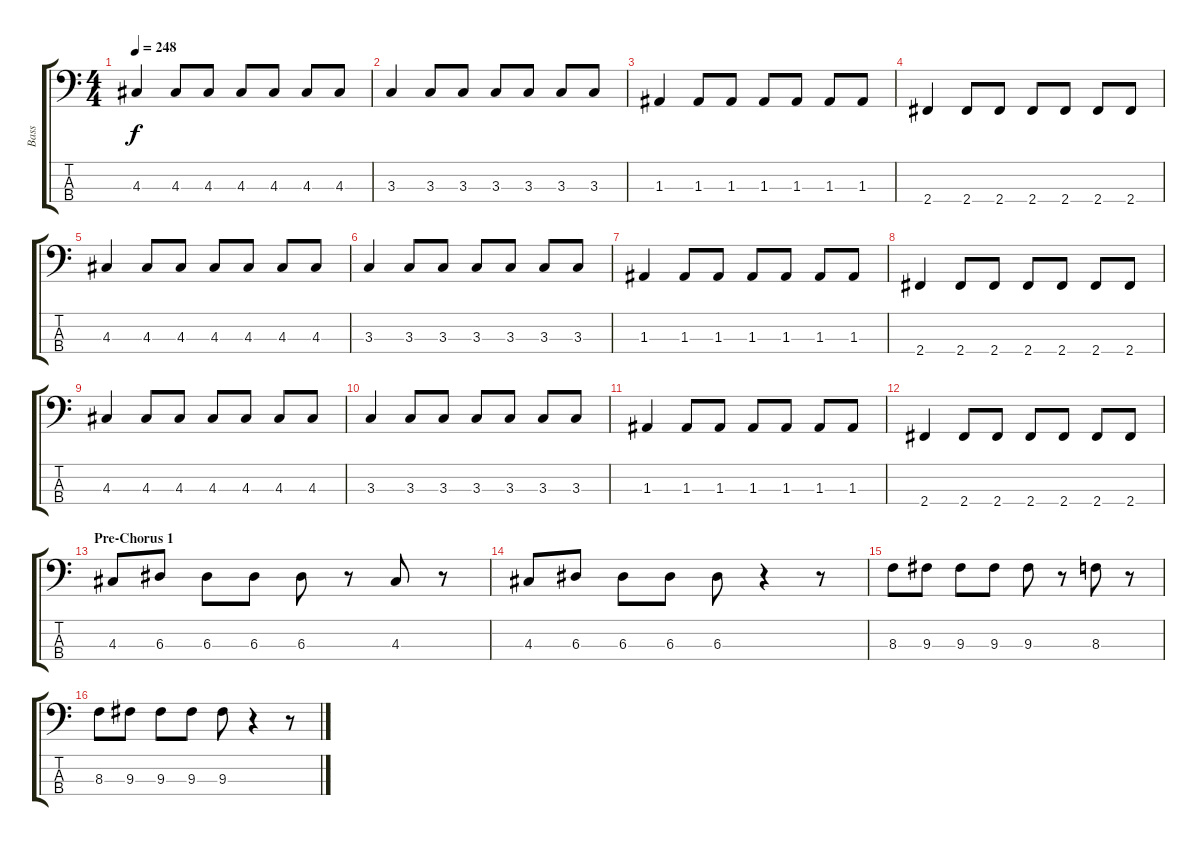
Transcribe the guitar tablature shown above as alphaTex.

\track ("Bass" "Bass") {instrument electricbassfinger}
\staff {score tabs}
\tuning (G2 D2 A1 E1) {hide}
\ts (4 4)
\tempo 248
\clef f4
\ks c
4.3.4{dy f} 4.3.8 4.3.8 4.3.8 4.3.8 4.3.8 4.3.8 |
3.3.4 3.3.8 3.3.8 3.3.8 3.3.8 3.3.8 3.3.8 |
1.3.4 1.3.8 1.3.8 1.3.8 1.3.8 1.3.8 1.3.8 |
2.4.4 2.4.8 2.4.8 2.4.8 2.4.8 2.4.8 2.4.8 |
4.3.4 4.3.8 4.3.8 4.3.8 4.3.8 4.3.8 4.3.8 |
3.3.4 3.3.8 3.3.8 3.3.8 3.3.8 3.3.8 3.3.8 |
1.3.4 1.3.8 1.3.8 1.3.8 1.3.8 1.3.8 1.3.8 |
2.4.4 2.4.8 2.4.8 2.4.8 2.4.8 2.4.8 2.4.8 |
4.3.4 4.3.8 4.3.8 4.3.8 4.3.8 4.3.8 4.3.8 |
3.3.4 3.3.8 3.3.8 3.3.8 3.3.8 3.3.8 3.3.8 |
1.3.4 1.3.8 1.3.8 1.3.8 1.3.8 1.3.8 1.3.8 |
2.4.4 2.4.8 2.4.8 2.4.8 2.4.8 2.4.8 2.4.8 |
\section ("" "Pre-Chorus 1")
4.3.8 6.3.8 6.3.8 6.3.8 6.3.8 r.8 4.3.8 r.8 |
4.3.8 6.3.8 6.3.8 6.3.8 6.3.8 r.4 r.8 |
8.3.8 9.3.8 9.3.8 9.3.8 9.3.8 r.8 8.3.8 r.8 |
8.3.8 9.3.8 9.3.8 9.3.8 9.3.8 r.4 r.8
